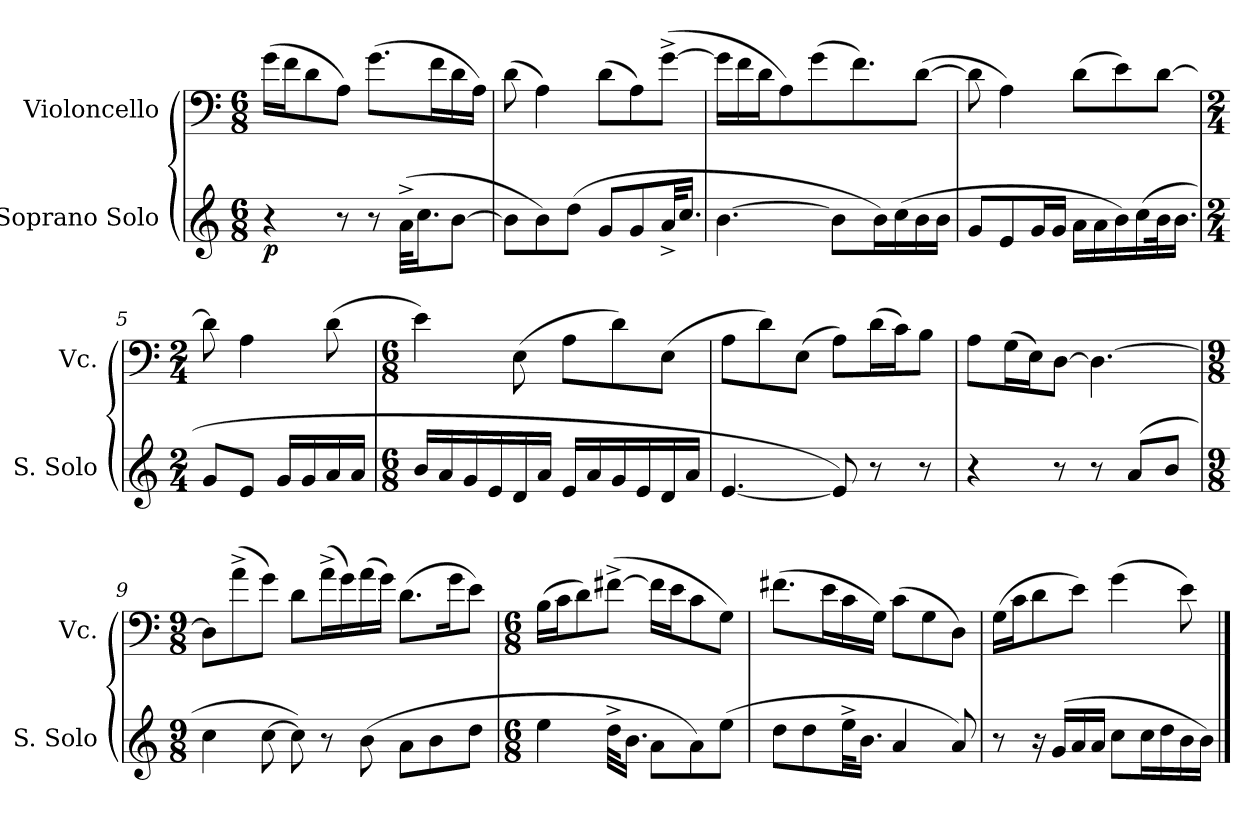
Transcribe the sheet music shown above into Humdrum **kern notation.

**kern	**dynam	**kern
*part2	*part2	*part1
*staff2	*staff2	*staff1
*I"Soprano Solo	*	*I"Violoncello
*I'S. Solo	*	*I'Vc.
*clefG2	*	*clefF4
*k[]	*	*k[]
*C:	*	*C:
*M6/8	*	*M6/8
*MM50	*	*MM50
=1	=1	=1
4r	p	(16gLL
.	.	16fJ
.	.	8d
8r	.	8AJ)
8r	.	(8.gL
(32a^KLL	.	.
16.ccJ	.	.
.	.	16fL
[8bJ	.	16d
.	.	16AJJ)
=2	=2	=2
8bL]	.	(8d
8b)	.	4A)
(8ddJ	.	.
8gL	.	(8dL
8g	.	8A)
32a^KL	.	([8g^J
16.ccJJ	.	.
=3	=3	=3
[4.b	.	16gLL]
.	.	16f
.	.	16dJ
.	.	8A)
.	.	(8g
8bL]	.	.
.	.	8.f)
16bL)	.	.
(16cc	.	.
16b	.	([8dJ
16bJJ	.	.
=4	=4	=4
8gL	.	8d]
8e	.	4A)
16gL	.	.
16gJJ	.	.
16aLL	.	(8dL
16a	.	.
16b)	.	8e)
(16cc	.	.
32bK	.	[8dJ
16.bJJ	.	.
=5	=5	=5
*M2/4	*	*M2/4
8gL	.	8d]
8eJ	.	4A
16gLL	.	.
16g	.	.
16a	.	(8d
16aJJ	.	.
=6	=6	=6
*M6/8	*	*M6/8
16bLL	.	4e)
16a	.	.
16g	.	.
16e	.	.
16d	.	(8E
16aJJ	.	.
16eLL	.	8AL
16a	.	.
16g	.	8d)
16e	.	.
16d	.	(8EJ
16aJJ	.	.
=7	=7	=7
[4.e	.	8AL
.	.	8d)
.	.	(8EJ
8e])	.	8AL)
8r	.	(16dL
.	.	16cJ)
8r	.	8BJ
=8	=8	=8
4r	.	8AL
.	.	(16GL
.	.	16EJ)
8r	.	[8DJ
8r	.	4.D_
(8aL	.	.
8bJ	.	.
=9	=9	=9
*M9/8	*	*M9/8
4cc	.	8DL]
.	.	(8a^
[8cc	.	8gJ)
8cc])	.	8dL
8r	.	(16a^L
.	.	16g)
(8b	.	(16a
.	.	16gJJ)
8aL	.	(8.dL
8b	.	.
.	.	16gK
8ddJ	.	8eJ)
=10	=10	=10
*M6/8	*	*M6/8
4ee	.	(16BLL
.	.	16cJ
.	.	8d)
32dd^KLL	.	([8f#X^J
16.bJJ	.	.
8aL	.	16f#LL]
.	.	16eJ
8a)	.	8c
(8eeJ	.	8GJ)
=11	=11	=11
8ddL	.	(8.f#XL
8dd	.	.
.	.	16eL
32ee^KL	.	16c
16.bJJ	.	.
.	.	16GJJ)
4a	.	(8cL
.	.	8G
8a)	.	8DJ)
=12	=12	=12
8r	.	(16GLL
.	.	16cJ
16r	.	8d
(16gLL	.	.
16a	.	8eJ)
16aJJ	.	.
8ccL	.	(4g
16ccL	.	.
16dd	.	.
16b	.	8e)
16bJJ)	.	.
==	==	==
*-	*-	*-
